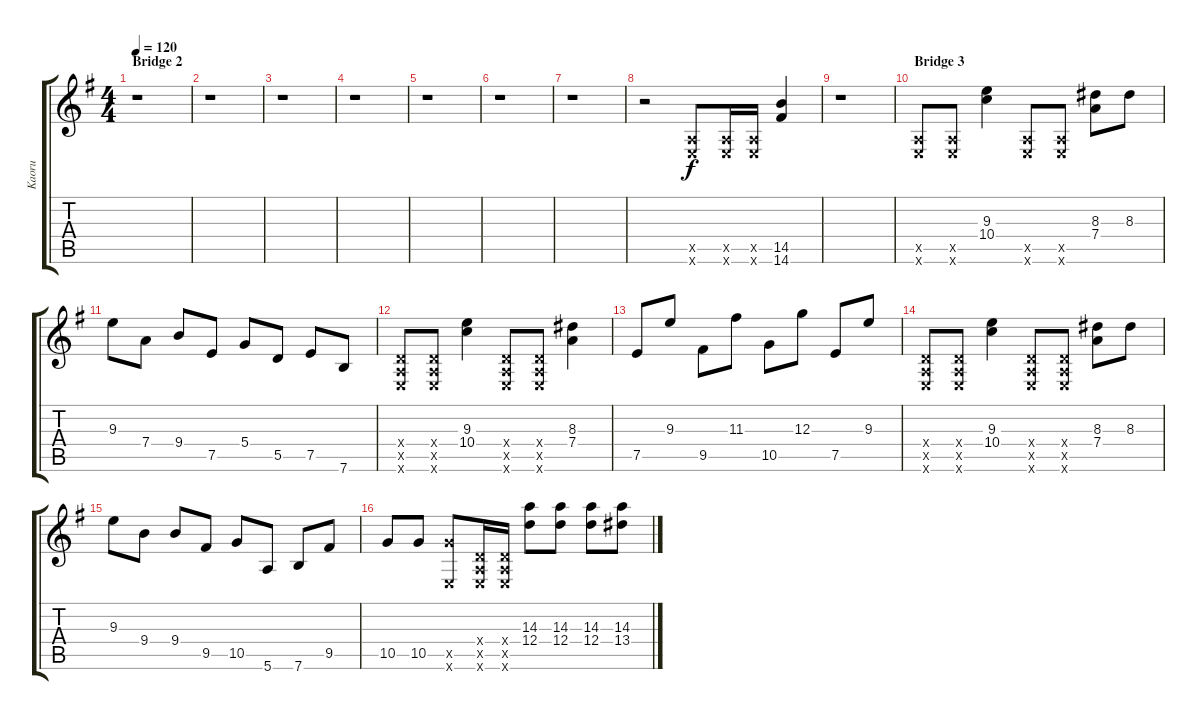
\track ("Kaoru" "Kaoru") {instrument distortionguitar}
\staff {score tabs}
\tuning (E4 B3 G3 D3 A2 E2) {hide}
\ts (4 4)
\section ("" "Bridge 2")
\tempo 120
\clef g2
\ks g
r.1{dy f} |
r.1 |
r.1 |
r.1 |
r.1 |
r.1 |
r.1 |
r.2 (0.5{x} 0.6{x}).8 (0.5{x} 0.6{x}).16 (0.5{x} 0.6{x}).16 (14.5 14.6).4 |
r.1 |
\section ("" "Bridge 3")
(0.5{x} 0.6{x}).8 (0.5{x} 0.6{x}).8 (9.3 10.4).4 (0.5{x} 0.6{x}).8 (0.5{x} 0.6{x}).8 (8.3 7.4).8 8.3.8 |
9.3.8 7.4.8 9.4.8 7.5.8 5.4.8 5.5.8 7.5.8 7.6.8 |
(0.4{x} 0.5{x} 0.6{x}).8 (0.4{x} 0.5{x} 0.6{x}).8 (9.3 10.4).4 (0.4{x} 0.5{x} 0.6{x}).8 (0.4{x} 0.5{x} 0.6{x}).8 (8.3 7.4).4 |
7.5.8 9.3.8 9.5.8 11.3.8 10.5.8 12.3.8 7.5.8 9.3.8 |
(0.4{x} 0.5{x} 0.6{x}).8 (0.4{x} 0.5{x} 0.6{x}).8 (9.3 10.4).4 (0.4{x} 0.5{x} 0.6{x}).8 (0.4{x} 0.5{x} 0.6{x}).8 (8.3 7.4).8 8.3.8 |
9.3.8 9.4.8 9.4.8 9.5.8 10.5.8 5.6.8 7.6.8 9.5.8 |
10.5.8 10.5.8 (10.5{x} 0.6{x}).8 (0.4{x} 0.5{x} 0.6{x}).16 (0.4{x} 0.5{x} 0.6{x}).16 (14.3 12.4).8 (14.3 12.4).8 (14.3 12.4).8 (14.3 13.4).8
